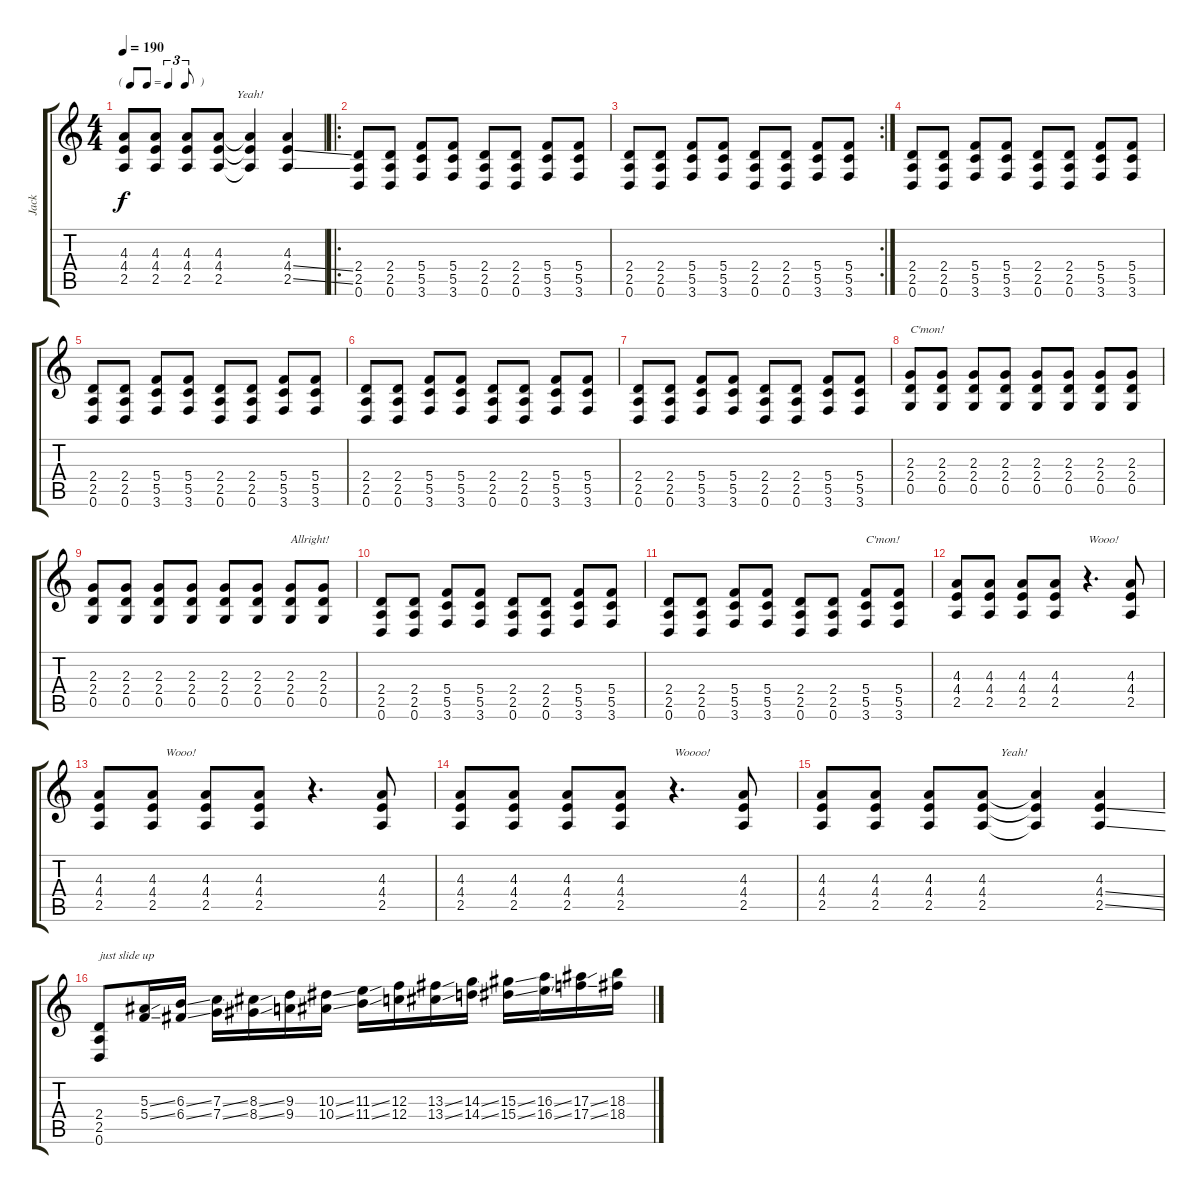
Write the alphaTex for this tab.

\track ("Jack" "Jack") {instrument overdrivenguitar}
\staff {score tabs}
\tuning (D4 A3 F3 C3 G2 D2) {hide}
\ts (4 4)
\tf triplet8th
\tempo 190
\clef g2
\ks c
(4.3 4.4 2.5).8{dy f} (4.3 4.4 2.5).8 (4.3 4.4 2.5).8 (4.3 4.4 2.5).8{txt "      Yeah!"} (4.3{t} 4.4{t} 2.5{t}).4 (4.3 4.4{ss} 2.5{ss}).4 |
\ro
(2.4 2.5 0.6).8 (2.4 2.5 0.6).8 (5.4 5.5 3.6).8 (5.4 5.5 3.6).8 (2.4 2.5 0.6).8 (2.4 2.5 0.6).8 (5.4 5.5 3.6).8 (5.4 5.5 3.6).8 |
\rc 2
(2.4 2.5 0.6).8 (2.4 2.5 0.6).8 (5.4 5.5 3.6).8 (5.4 5.5 3.6).8 (2.4 2.5 0.6).8 (2.4 2.5 0.6).8 (5.4 5.5 3.6).8 (5.4 5.5 3.6).8 |
(2.4 2.5 0.6).8 (2.4 2.5 0.6).8 (5.4 5.5 3.6).8 (5.4 5.5 3.6).8 (2.4 2.5 0.6).8 (2.4 2.5 0.6).8 (5.4 5.5 3.6).8 (5.4 5.5 3.6).8 |
(2.4 2.5 0.6).8 (2.4 2.5 0.6).8 (5.4 5.5 3.6).8 (5.4 5.5 3.6).8 (2.4 2.5 0.6).8 (2.4 2.5 0.6).8 (5.4 5.5 3.6).8 (5.4 5.5 3.6).8 |
(2.4 2.5 0.6).8 (2.4 2.5 0.6).8 (5.4 5.5 3.6).8 (5.4 5.5 3.6).8 (2.4 2.5 0.6).8 (2.4 2.5 0.6).8 (5.4 5.5 3.6).8 (5.4 5.5 3.6).8 |
(2.4 2.5 0.6).8 (2.4 2.5 0.6).8 (5.4 5.5 3.6).8 (5.4 5.5 3.6).8 (2.4 2.5 0.6).8 (2.4 2.5 0.6).8 (5.4 5.5 3.6).8 (5.4 5.5 3.6).8 |
(2.3 2.4 0.5).8{txt "C'mon!"} (2.3 2.4 0.5).8 (2.3 2.4 0.5).8 (2.3 2.4 0.5).8 (2.3 2.4 0.5).8 (2.3 2.4 0.5).8 (2.3 2.4 0.5).8 (2.3 2.4 0.5).8 |
(2.3 2.4 0.5).8 (2.3 2.4 0.5).8 (2.3 2.4 0.5).8 (2.3 2.4 0.5).8 (2.3 2.4 0.5).8 (2.3 2.4 0.5).8 (2.3 2.4 0.5).8{txt "Allright!"} (2.3 2.4 0.5).8 |
(2.4 2.5 0.6).8 (2.4 2.5 0.6).8 (5.4 5.5 3.6).8 (5.4 5.5 3.6).8 (2.4 2.5 0.6).8 (2.4 2.5 0.6).8 (5.4 5.5 3.6).8 (5.4 5.5 3.6).8 |
(2.4 2.5 0.6).8 (2.4 2.5 0.6).8 (5.4 5.5 3.6).8 (5.4 5.5 3.6).8 (2.4 2.5 0.6).8 (2.4 2.5 0.6).8 (5.4 5.5 3.6).8{txt "C'mon!"} (5.4 5.5 3.6).8 |
(4.3 4.4 2.5).8 (4.3 4.4 2.5).8 (4.3 4.4 2.5).8 (4.3 4.4 2.5).8 r.4{d txt "Wooo!"} (4.3 4.4 2.5).8 |
(4.3 4.4 2.5).8{txt "                      Wooo!"} (4.3 4.4 2.5).8 (4.3 4.4 2.5).8 (4.3 4.4 2.5).8 r.4{d} (4.3 4.4 2.5).8 |
(4.3 4.4 2.5).8 (4.3 4.4 2.5).8 (4.3 4.4 2.5).8 (4.3 4.4 2.5).8 r.4{d txt "Woooo!"} (4.3 4.4 2.5).8 |
(4.3 4.4 2.5).8 (4.3 4.4 2.5).8 (4.3 4.4 2.5).8 (4.3 4.4 2.5).8{txt "      Yeah!"} (4.3{t} 4.4{t} 2.5{t}).4 (4.3 4.4{ss} 2.5{ss}).4 |
(2.4 2.5 0.6).8{txt "just slide up"} (5.3{ss} 5.4{ss}).16 (6.3{ss} 6.4{ss}).16 (7.3{ss} 7.4{ss}).16 (8.3{ss} 8.4{ss}).16 (9.3 9.4).16 (10.3{ss} 10.4{ss}).16 (11.3{ss} 11.4{ss}).16 (12.3 12.4).16 (13.3{ss} 13.4{ss}).16 (14.3{ss} 14.4{ss}).16 (15.3{ss} 15.4{ss}).16 (16.3{ss} 16.4{ss}).16 (17.3{ss} 17.4{ss}).16 (18.3{ss} 18.4{ss}).16
